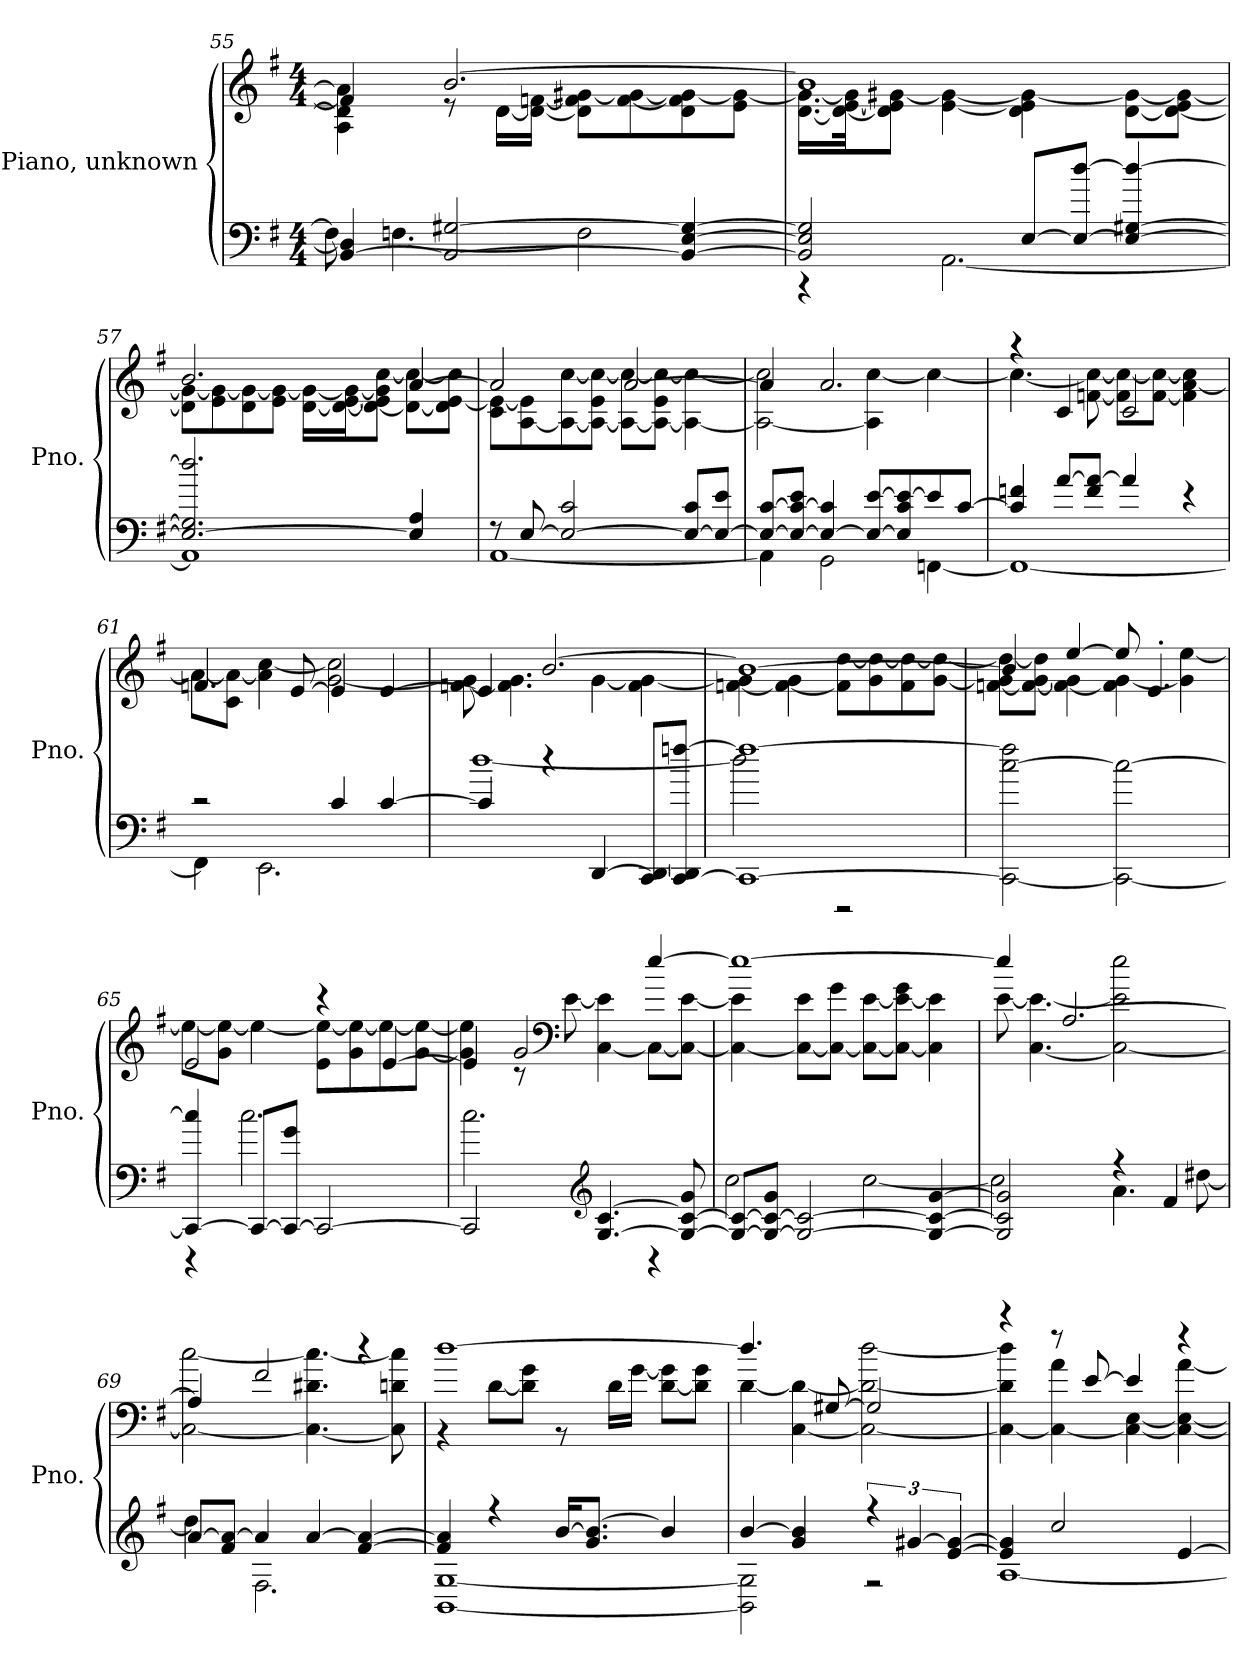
**kern	**kern
*part1	*part1
*staff2	*staff1
*I"Piano, unknown	*
*I'Pno.	*
*clefF4	*clefG2
*k[f#]	*k[f#]
*M4/4	*M4/4
=55	=55
*^	*^
[4BB/ 4D/]	8F#\]	4f#/]	4A\ 4d\] 4a\]
.	[4.Fn\	.	.
2BB/_ [2G#X/	.	[2.b/	8r
.	.	.	[16d\LL
.	.	.	16d\_ [16fn\JJ
.	2F\]	.	8d\] 8f\] [8g#X\L
.	.	.	[8f\ 8g#\_
4BB/_ [4E/ 4G#/_	.	.	8d\ 8f\] 8g#\_
.	.	.	8e\ 8g#\_J
!!LO:PB:g=z	!!
=56	=56	=56	=56
2BB/] 2E/] 2G#/]	4r	1b]	[16.d\ 16.g#\_LL
.	.	.	32d\_ [32e\ 32g#\]JK
.	.	.	8d\] 8e\] [8g#X\J
.	[2.AA\	.	[4e\ 4g#\_
[8E/L	.	.	4d\ 4e\] 4g#\_
8E/_ [8dd/J	.	.	.
4E/_ [4G#X/ 4dd/_	.	.	[8d\ 8g#\_L
.	.	.	8d\_ 8e\ 8g#\_J
=57	=57	=57	=57
2.E/_ 2.G#/] 2.dd/]	1AA]	2.b/	8d\] 8g#\_L
.	.	.	8e\ 8g#\_
.	.	.	8d\ 8g#\_
.	.	.	8e\ 8g#\_J
.	.	.	[16d\ 16g#\_LL
.	.	.	16d\_ [16e\ 16g#\_J
.	.	.	8d\_ 8e\] 8g#\] [8cc\J
4E/] 4A/	.	[4a/	8d\_ 8cc\_L
.	.	.	8d\] [8e\ 8cc\]J
=58	=58	=58	=58
8r	[1AA	2a/]	8c\ 8e\_L
[8E/	.	.	[8A\ 8e\]
2E/_ 2c/	.	.	8A\_ [8cc\
.	.	.	8A\_ 8e\ 8cc\_J
.	.	[2a/	8A\_ 8cc\_L
.	.	.	8A\_ 8e\ 8cc\_J
8E/_ 8c/L	.	.	4A\_ 4cc\_
8E/_ 8e/J	.	.	.
!!LO:LB:g=z	!!
=59	=59	=59	=59
8E/_ [8c/L	4AA\]	4a/]	2A\_ 2cc\]
8E/_ 8c/_ 8e/J	.	.	.
4E/_ 4c/]	2GG\	2.a/	.
8E/_ [8e/L	.	.	4A\] [4cc\
8E/] 8c/ 8e/_	.	.	.
8e/]	[4FFn\	.	4cc\_
[8c/J	.	.	.
=60	=60	=60	=60
4c/] 4fn/	1FF_	4r	4.cc\_
[8a/L	.	4c/	.
8f/ 8a/_J	.	.	[8fn\ 8cc\_
4a/]	.	2c/	8f\] 8cc\_L
.	.	.	[8f\ 8cc\_J
4r	.	.	4f\] [4a\ 4cc\]
=61	=61	=61	=61
2r	4FF\]	4.fn/	8a\L_
.	.	.	8c\ 8a\_J
.	2.EE\	.	4a\] [4cc\
.	.	[8e/	.
4c/	.	4e/]	[2g\ 2cc\]
[4c/	.	[4e/	.
=62	=62	=62	=62
4c/]	[1dd	4e/]	[8fn\ 8g\]
.	.	.	4.f\] 4.g\
4r	.	[2.b/	.
[4DD/	.	.	[4g\
[8CC/ 8DD/_L	.	.	4f\ 4g\_
8CC/_ 8DD/] [8ffn/J	.	.	.
!!LO:LB:g=z	!!
=63	=63	=63	=63
1CC_ 1ff_	2dd\]	1b_	[4fn\ 4g\]
.	.	.	4f\_ 4g\
.	2r	.	8f\] [8dd\L
.	.	.	8g\ 8dd\_
.	.	.	8f\ 8dd\_
.	.	.	[8g\ 8dd\_J
*v	*v	*	*
=64	=64	=64
2CC\_ [2cc\ 2ff\]	4b/]	[8fn\ 8g\] 8dd\_L
.	.	8f\_ [8g\ 8dd\]J
.	[4ee/	4f\_ 4g\]
2CC\_ 2cc\_	8ee/]	4f\] [4g\
.	4.e'/	.
.	.	4g\] [4ee\
=65	=65	=65
*^	*	*
4CC/_ 4cc/]	4r	2e/	8ee\L_
.	.	.	8g\ 8ee\_J
8CC/L_	2.cc\	.	4ee\_
8CC/_ 8g/J	.	.	.
2CC/_	.	4r	8e\ 8ee\_L
.	.	.	8g\ 8ee\_
.	.	[4e/	8ee\_
.	.	.	[8g\ 8ee\_J
!!LO:LB:g=z	!!
=66	=66	=66	=66
2CC/]	2.cc\	4e/]	4g\] 4ee\]
.	.	2g/	8r
*	*	*clefF4	*
.	.	.	[8e\
*clefG2	*	*	*
[4.G/ [4.c/	.	.	[4C\ 4e\]
.	4r	[4ee/	8C\L_
8G/_ 8c/_ 8g/	.	.	8C\_ [8e\J
=67	=67	=67	=67
8G/_ 8c/_L	2cc\	1ee_	4C\_ 4e\]
8G/_ 8c/_ 8g/J	.	.	.
2G/_ 2c/_	.	.	8C\_ 8e\L
.	.	.	8C\_ 8g\J
.	[2cc\	.	8C\_ [8e\L
.	.	.	8C\_ 8e\_ 8g\J
4G/_ 4c/_ [4g/	.	.	4C\] 4e\]
=68	=68	=68	=68
2G/] 2c/] 2g/]	2cc\]	4ee/]	[8e\
.	.	.	[4.C\ 4.e\_
.	.	[2.A/	.
4r	4.a\	.	2C\_ 2e\] 2ee\
4f#/	.	.	.
.	[8dd#X\	.	.
=69	=69	=69	=69
[8a/L	4dd#\]	4A/]	2C\_ [2cc\
8f#/ 8a/_J	.	.	.
4a/]	2.F#\	2f#/	.
[4a/	.	.	4.C\_ 4.d#X\ 4.cc\_
[4f#/ 4a/_	.	4r	.
.	.	.	8C\] 8dn\ 8cc\]
!!LO:LB:g=z	!!
=70	=70	=70	=70
4f#/] 4a/]	[1BB [1G	[1dd	4r
4r	.	.	[8d\L
.	.	.	8d\] 8g\J
[16b/KL	.	.	8r
8.g/ 8.b/_J	.	.	.
.	.	.	16d\LL
.	.	.	[16g\JJ
4b/]	.	.	[8d\ 8g\]L
.	.	.	8d\] 8g\J
=71	=71	=71	=71
[4b/	2BB\] 2G\]	4.dd/]	[4d\
4g/ 4b/]	.	.	[4C\ 4d\_
.	.	[8G#X/	.
6r	2r	2G#/]	2C\_ 2d\_ [2dd\
[6g#X/	.	.	.
[6e/ 6g#/_	.	.	.
=72	=72	=72	=72
4e/] 4g#/]	[1A	4r	4C\_ 4d\] 4dd\]
2cc/	.	8r	4C\_ 4a\
.	.	[8e/	.
.	.	4e/]	4C\_ [4E\
[4e/	.	4r	4C\_ 4E\_ [4a\
*v	*v	*	*
*	*v	*v
=	=
*-	*-
